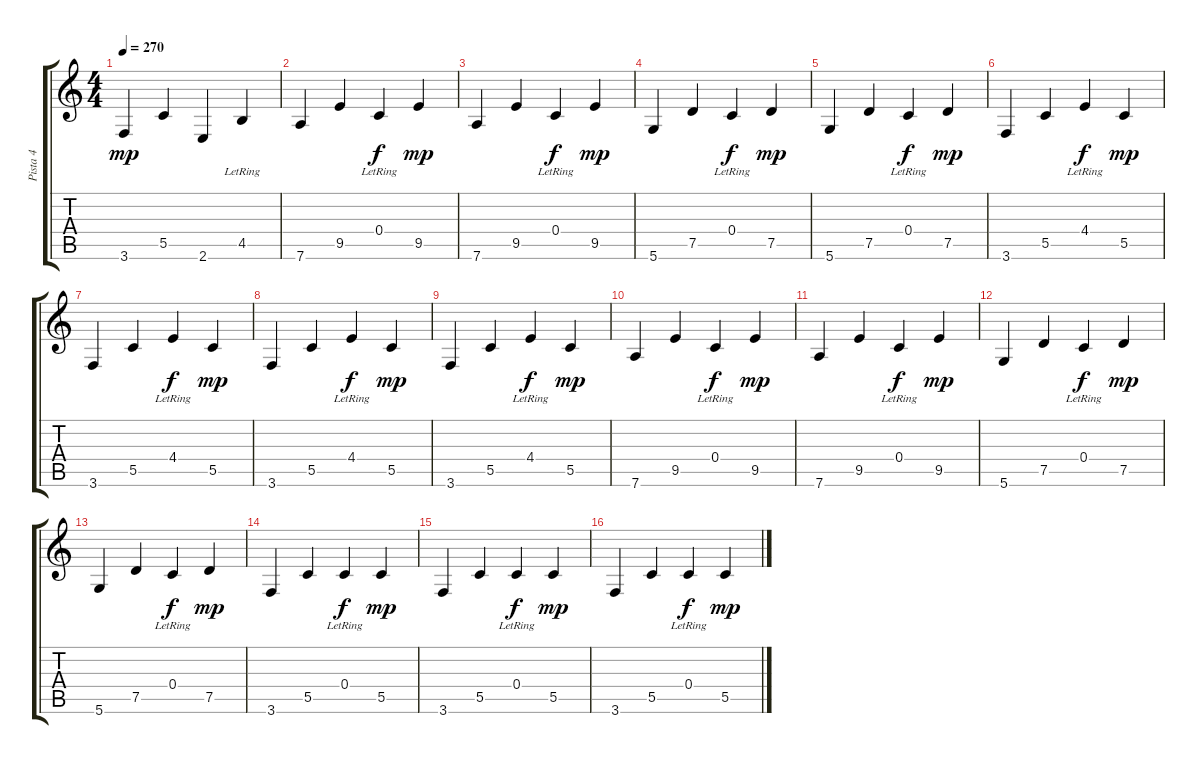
\track ("Pista 4" "Pista 4") {instrument distortionguitar}
\staff {score tabs}
\tuning (D4 A3 F3 C3 G2 D2) {hide}
\ts (4 4)
\tempo 270
\clef g2
\ks c
3.6.4{dy mp} 5.5.4 2.6.4 4.5{lr}.4 |
7.6.4 9.5.4 0.4{lr}.4{dy f} 9.5.4{dy mp} |
7.6.4 9.5.4 0.4{lr}.4{dy f} 9.5.4{dy mp} |
5.6.4 7.5.4 0.4{lr}.4{dy f} 7.5.4{dy mp} |
5.6.4 7.5.4 0.4{lr}.4{dy f} 7.5.4{dy mp} |
3.6.4 5.5.4 4.4{lr}.4{dy f} 5.5.4{dy mp} |
3.6.4 5.5.4 4.4{lr}.4{dy f} 5.5.4{dy mp} |
3.6.4 5.5.4 4.4{lr}.4{dy f} 5.5.4{dy mp} |
3.6.4 5.5.4 4.4{lr}.4{dy f} 5.5.4{dy mp} |
7.6.4 9.5.4 0.4{lr}.4{dy f} 9.5.4{dy mp} |
7.6.4 9.5.4 0.4{lr}.4{dy f} 9.5.4{dy mp} |
5.6.4 7.5.4 0.4{lr}.4{dy f} 7.5.4{dy mp} |
5.6.4 7.5.4 0.4{lr}.4{dy f} 7.5.4{dy mp} |
3.6.4 5.5.4 0.4{lr}.4{dy f} 5.5.4{dy mp} |
3.6.4 5.5.4 0.4{lr}.4{dy f} 5.5.4{dy mp} |
3.6.4 5.5.4 0.4{lr}.4{dy f} 5.5.4{dy mp}
